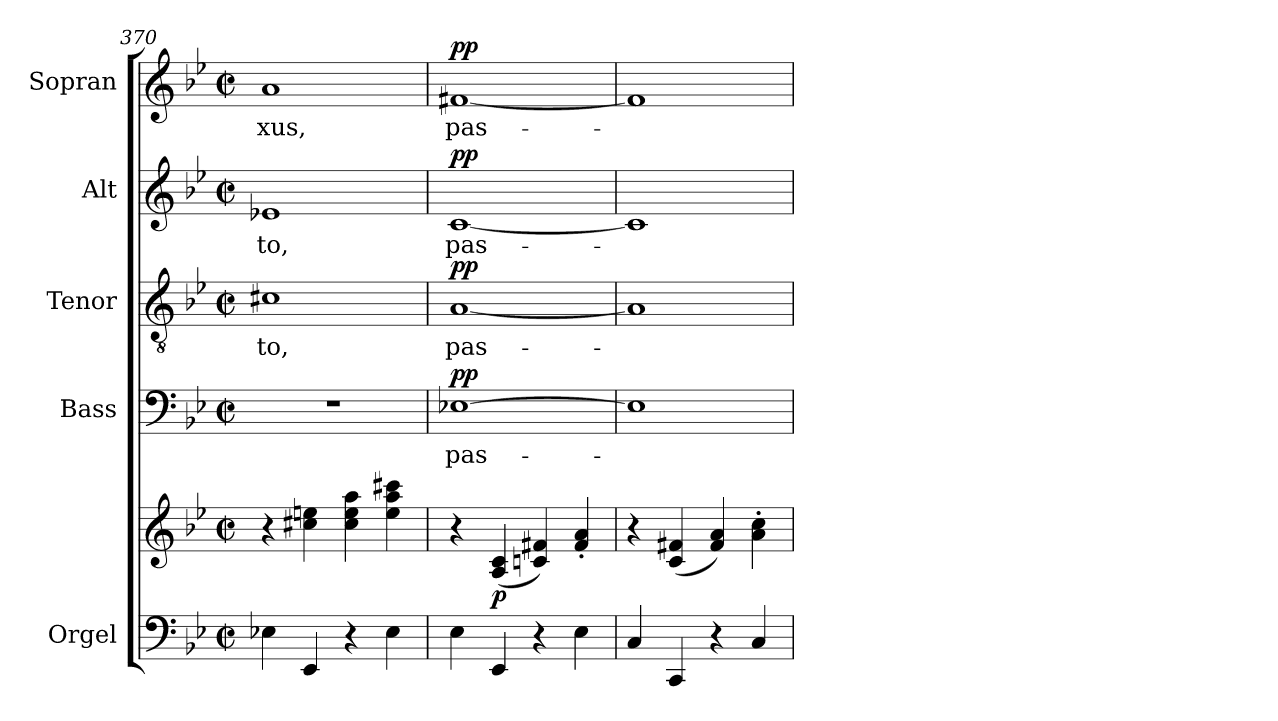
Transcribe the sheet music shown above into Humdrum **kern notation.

**kern	**kern	**dynam	**kern	**text	**dynam	**kern	**text	**dynam	**kern	**text	**dynam	**kern	**text	**dynam
*part5	*part5	*part5	*part4	*part4	*part4	*part3	*part3	*part3	*part2	*part2	*part2	*part1	*part1	*part1
*staff6	*staff5	*staff5/6	*staff4	*staff4	*staff4	*staff3	*staff3	*staff3	*staff2	*staff2	*staff2	*staff1	*staff1	*staff1
*I"Orgel	*	*	*I"Bass	*	*	*I"Tenor	*	*	*I"Alt	*	*	*I"Sopran	*	*
*I'Org.	*	*	*I'B.	*	*	*I'T.	*	*	*I'A.	*	*	*I'S.	*	*
*clefF4	*clefG2	*	*clefF4	*	*	*clefGv2	*	*	*clefG2	*	*	*clefG2	*	*
*k[b-e-]	*k[b-e-]	*	*k[b-e-]	*	*	*k[b-e-]	*	*	*k[b-e-]	*	*	*k[b-e-]	*	*
*B-:	*B-:	*	*B-:	*	*	*B-:	*	*	*B-:	*	*	*B-:	*	*
*M2/2	*M2/2	*	*M2/2	*	*	*M2/2	*	*	*M2/2	*	*	*M2/2	*	*
*met(c|)	*met(c|)	*	*met(c|)	*	*	*met(c|)	*	*	*met(c|)	*	*	*met(c|)	*	*
=370	=370	=370	=370	=370	=370	=370	=370	=370	=370	=370	=370	=370	=370	=370
!	!	!	!	!	!	!	!LO:LY:b	!	!	!LO:LY:b	!	!	!LO:LY:b	!
4E-X\	4r	.	1r	.	.	1c#X	-to,	.	1e-X	-to,	.	1a	-xus,	.
4EE-/	4cc#X\ 4een\	.	.	.	.	.	.	.	.	.	.	.	.	.
4r	4cc#\ 4ee\ 4aa\	.	.	.	.	.	.	.	.	.	.	.	.	.
4E-\	4ee\ 4aa\ 4ccc#X\	.	.	.	.	.	.	.	.	.	.	.	.	.
=371	=371	=371	=371	=371	=371	=371	=371	=371	=371	=371	=371	=371	=371	=371
!	!	!	!	!LO:LY:b	!LO:DY:a	!	!LO:LY:b	!LO:DY:a	!	!LO:LY:b	!LO:DY:a	!	!LO:LY:b	!LO:DY:a
4E-\	4r	.	[1E-X	pas-	pp	[1A	pas-	pp	[1c	pas-	pp	[1f#X	pas-	pp
!	!	!LO:DY:b	!	!	!	!	!	!	!	!	!	!	!	!
4EE-/	(<4A/ 4c/	p	.	.	.	.	.	.	.	.	.	.	.	.
4r	4cn/ 4f#X/)	.	.	.	.	.	.	.	.	.	.	.	.	.
4E-\	4f#/'< 4a/'<	.	.	.	.	.	.	.	.	.	.	.	.	.
=372	=372	=372	=372	=372	=372	=372	=372	=372	=372	=372	=372	=372	=372	=372
4C/	4r	.	1E-]	.	.	1A]	.	.	1c]	.	.	1f#]	.	.
4CC/	(<4c/ 4f#X/	.	.	.	.	.	.	.	.	.	.	.	.	.
4r	4f#/ 4a/)	.	.	.	.	.	.	.	.	.	.	.	.	.
4C/	4a\'> 4cc\'>	.	.	.	.	.	.	.	.	.	.	.	.	.
=	=	=	=	=	=	=	=	=	=	=	=	=	=	=
*-	*-	*-	*-	*-	*-	*-	*-	*-	*-	*-	*-	*-	*-	*-
